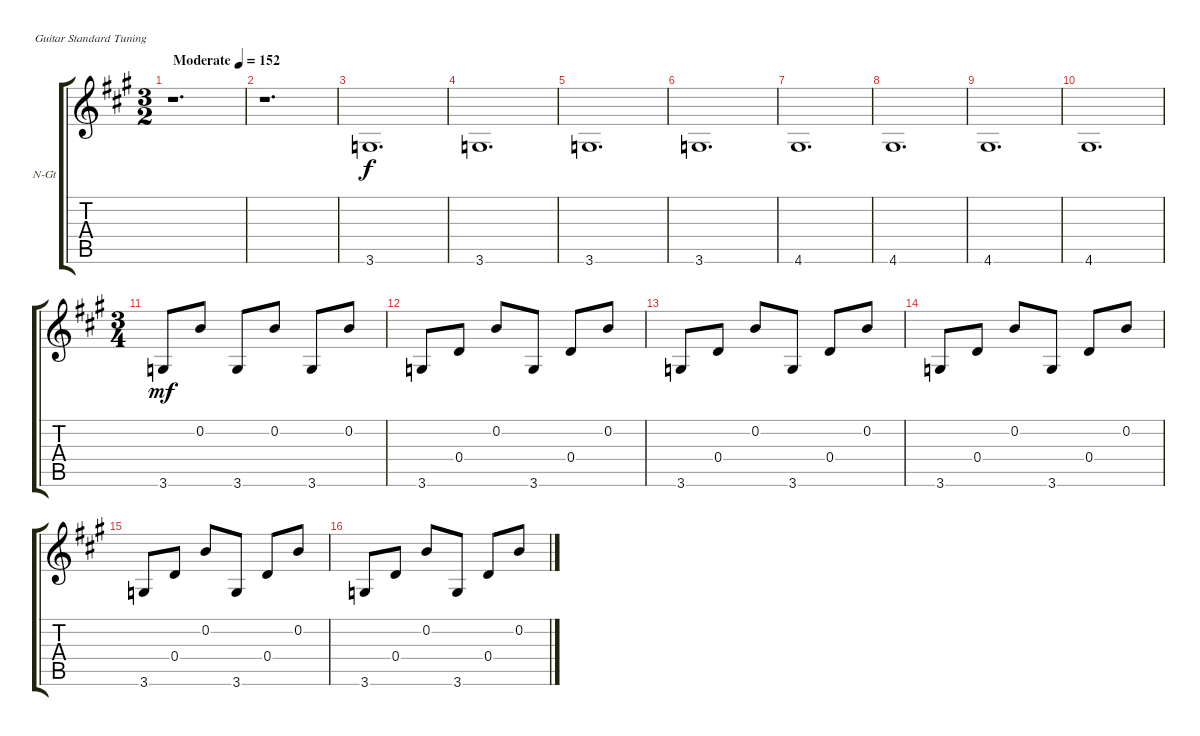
\bracketExtendMode groupsimilarinstruments
\firstSystemTrackNameOrientation horizontal
\otherSystemsTrackNameOrientation horizontal
\track ("Guitar 4" "N-Gt") {instrument acousticguitarnylon}
\staff {score tabs}
\tuning (E4 B3 G3 D3 A2 E2)
\ts (3 2)
\beaming (8 4 4 4)
\tempo (152 "Moderate")
\clef g2
\ks a
r.1{d dy f instrument acousticguitarnylon} |
r.1{d} |
3.6.1{d} |
3.6.1{d} |
3.6.1{d} |
3.6.1{d} |
4.6.1{d} |
4.6.1{d} |
4.6.1{d} |
4.6.1{d} |
\ts (3 4)
\beaming (8 2 2 2)
3.6.8{dy mf} 0.2.8 3.6.8 0.2.8 3.6.8 0.2.8 |
3.6.8 0.4.8 0.2.8 3.6.8 0.4.8 0.2.8 |
3.6.8 0.4.8 0.2.8 3.6.8 0.4.8 0.2.8 |
3.6.8 0.4.8 0.2.8 3.6.8 0.4.8 0.2.8 |
3.6.8 0.4.8 0.2.8 3.6.8 0.4.8 0.2.8 |
3.6.8 0.4.8 0.2.8 3.6.8 0.4.8 0.2.8
